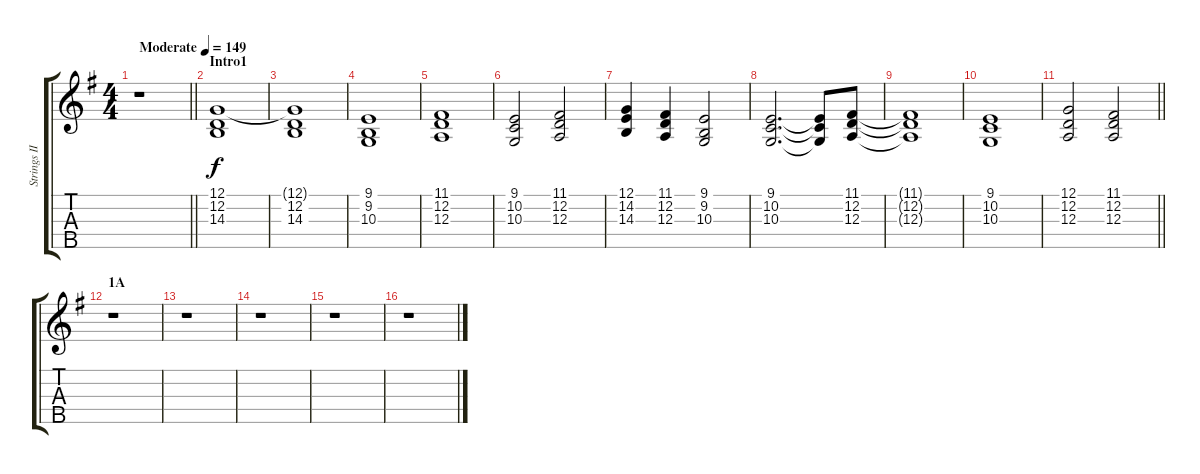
\track ("Strings II" "Strings II") {instrument stringensemble1}
\staff {score tabs}
\tuning (G3 D3 A2 E2 B1) {hide}
\ts (4 4)
\tempo (149 "Moderate")
\clef g2
\barLineRight lightlight
\ks g
r.1{dy f instrument stringensemble1} |
\section ("" "Intro1")
(12.1 12.2 14.3).1 |
(12.1{t} 12.2 14.3).1 |
(9.1 9.2 10.3).1 |
(11.1 12.2 12.3).1 |
(9.1 10.2 10.3).2 (11.1 12.2 12.3).2 |
(12.1 14.2 14.3).4 (11.1 12.2 12.3).4 (9.1 9.2 10.3).2 |
(9.1 10.2 10.3).2{d} (9.1{t} 10.2{t} 10.3{t}).8 (11.1 12.2 12.3).8 |
(11.1{t} 12.2{t} 12.3{t}).1 |
(9.1 10.2 10.3).1 |
\barLineRight lightlight
(12.1 12.2 12.3).2 (11.1 12.2 12.3).2 |
\section ("" "1A")
r.1 |
r.1 |
r.1 |
r.1 |
r.1
